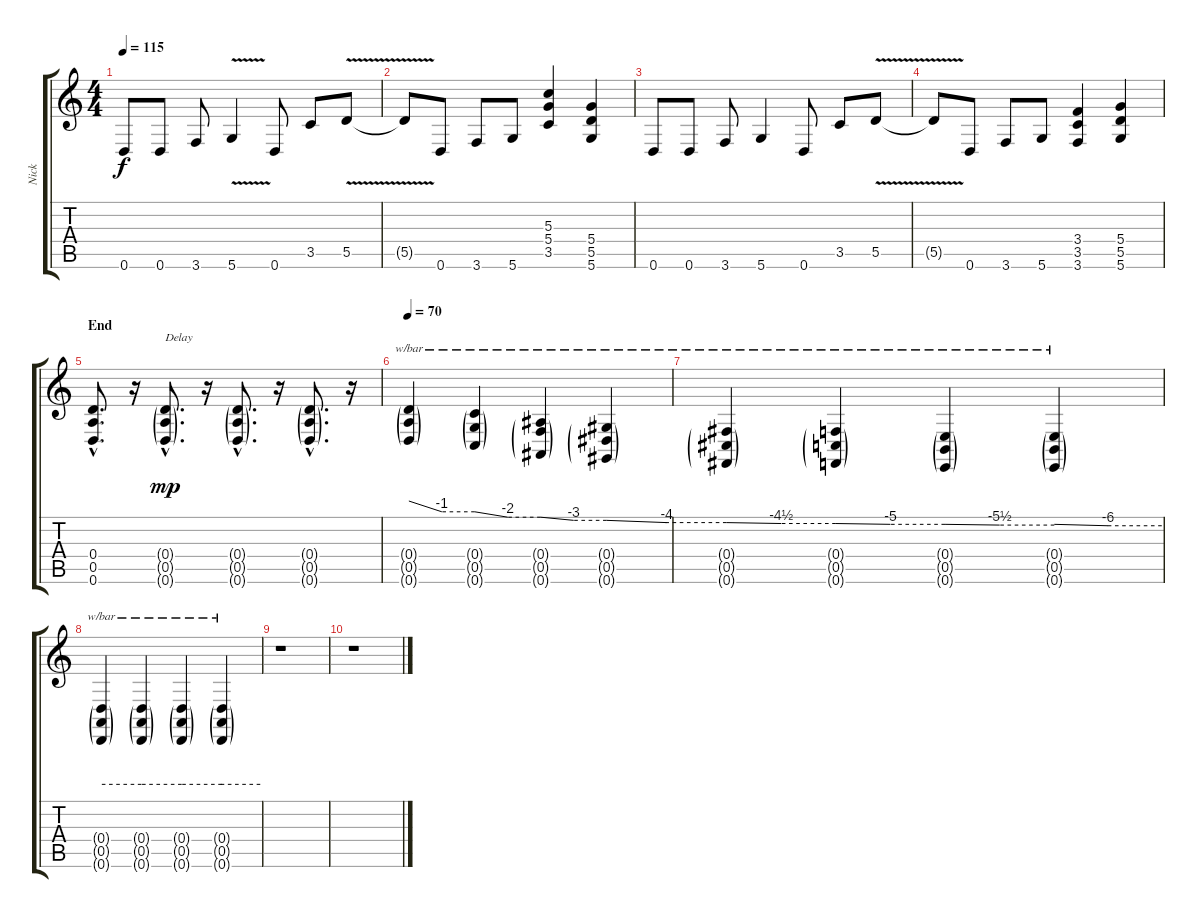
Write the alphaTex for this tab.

\track ("Nick" "Nick") {instrument distortionguitar}
\staff {score tabs}
\tuning (E4 B3 G3 D3 A2 D2) {hide}
\ts (4 4)
\tempo 115
\clef g2
\ks c
0.6.8{dy f} 0.6.8 3.6.8 5.6{v}.4 0.6.8 3.5.8 5.5{v}.8 |
5.5{t}.8 0.6.8 3.6.8 5.6.8 (5.3 5.4 3.5).4 (5.4 5.5 5.6).4 |
0.6.8 0.6.8 3.6.8 5.6.4 0.6.8 3.5.8 5.5{v}.8 |
5.5{t}.8 0.6.8 3.6.8 5.6.8 (3.4 3.5 3.6).4 (5.4 5.5 5.6).4 |
\section ("" "End")
(0.4{hac} 0.5{hac} 0.6{hac}).8{d} r.16 (0.4{g hac} 0.5{g hac} 0.6{g hac}).8{d txt "Delay" dy mp} r.16 (0.4{g hac} 0.5{g hac} 0.6{g hac}).8{d} r.16 (0.4{g hac} 0.5{g hac} 0.6{g hac}).8{d} r.16 |
\tempo 70
(0.4{g} 0.5{g} 0.6{g}).4{tbe (custom default 0 0 30 -4 60 -4)} (0.4{g} 0.5{g} 0.6{g}).4{tbe (custom default 0 -4 30 -8 60 -8)} (0.4{g} 0.5{g} 0.6{g}).4{tbe (custom default 0 -8 30 -12 60 -12)} (0.4{g} 0.5{g} 0.6{g}).4{tbe (custom default 0 -12 30 -16 60 -16)} |
(0.4{g} 0.5{g} 0.6{g}).4{tbe (custom default 0 -16 30 -18 60 -18) volume 12} (0.4{g} 0.5{g} 0.6{g}).4{tbe (custom default 0 -18 30 -20 60 -20) volume 9} (0.4{g} 0.5{g} 0.6{g}).4{tbe (custom default 0 -20 30 -22 60 -22) volume 7} (0.4{g} 0.5{g} 0.6{g}).4{tbe (custom default 0 -20 30 -24 60 -24) volume 6} |
(0.4{g} 0.5{g} 0.6{g}).4{tbe (hold default 0 -24 60 -24) volume 5} (0.4{g} 0.5{g} 0.6{g}).4{tbe (hold default 0 -24 60 -24) volume 4} (0.4{g} 0.5{g} 0.6{g}).4{tbe (hold default 0 -24 60 -24) volume 3} (0.4{g} 0.5{g} 0.6{g}).4{tbe (hold default 0 -24 60 -24) volume 3} |
r.1 |
r.1
